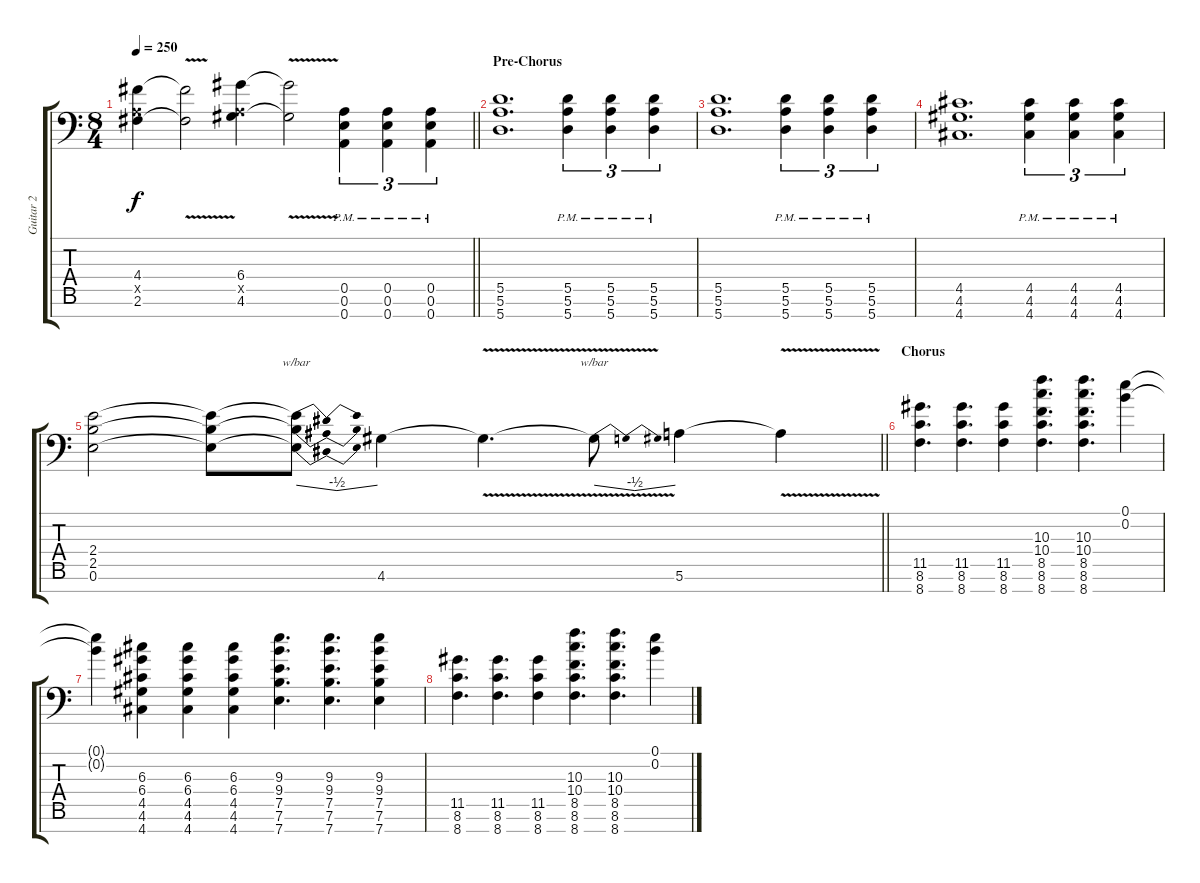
\track ("Guitar 2" "Guitar 2") {instrument distortionguitar}
\staff {score tabs}
\tuning (E4 B3 G3 D3 A2 E2 A1) {hide}
\ts (8 4)
\tempo 250
\clef f4
\barLineRight lightlight
\ks c
(4.4 0.5{x} 2.6).4{dy f} (4.4{v t} 2.6{v t}).2 (6.4 0.5{x} 4.6).4 (6.4{v t} 4.6{v t}).2 (0.5{pm} 0.6{pm} 0.7{pm}).4{tu (3 2)} (0.5{pm} 0.6{pm} 0.7{pm}).4{tu (3 2)} (0.5{pm} 0.6{pm} 0.7{pm}).4{tu (3 2)} |
\section ("" "Pre-Chorus")
(5.5 5.6 5.7).1{d} (5.5{pm} 5.6{pm} 5.7{pm}).4{tu (3 2)} (5.5{pm} 5.6{pm} 5.7{pm}).4{tu (3 2)} (5.5{pm} 5.6{pm} 5.7{pm}).4{tu (3 2)} |
(5.5 5.6 5.7).1{d} (5.5{pm} 5.6{pm} 5.7{pm}).4{tu (3 2)} (5.5{pm} 5.6{pm} 5.7{pm}).4{tu (3 2)} (5.5{pm} 5.6{pm} 5.7{pm}).4{tu (3 2)} |
(4.5 4.6 4.7).1{d} (4.5{pm} 4.6{pm} 4.7{pm}).4{tu (3 2)} (4.5{pm} 4.6{pm} 4.7{pm}).4{tu (3 2)} (4.5{pm} 4.6{pm} 4.7{pm}).4{tu (3 2)} |
\barLineRight lightlight
(2.4 2.5 0.6).2 (2.4{t} 2.5{t} 0.6{t}).8 (2.4{t} 2.5{t} 0.6{t}).8{tbe (dip default 0 0 30 -2 60 0)} 4.6.4 4.6{v t}.4{d} 4.6{t}.8{tbe (dip default 0 0 30 -2 60 0)} 5.6.4 5.6{v t}.4 |
\section ("" "Chorus")
(11.5 8.6 8.7).4{d} (11.5 8.6 8.7).4{d} (11.5 8.6 8.7).4 (10.3 10.4 8.5 8.6 8.7).4{d} (10.3 10.4 8.5 8.6 8.7).4{d} (0.1 0.2).4 |
(0.1{t} 0.2{t}).4 (6.3 6.4 4.5 4.6 4.7).4 (6.3 6.4 4.5 4.6 4.7).4 (6.3 6.4 4.5 4.6 4.7).4 (9.3 9.4 7.5 7.6 7.7).4{d} (9.3 9.4 7.5 7.6 7.7).4{d} (9.3 9.4 7.5 7.6 7.7).4 |
(11.5 8.6 8.7).4{d} (11.5 8.6 8.7).4{d} (11.5 8.6 8.7).4 (10.3 10.4 8.5 8.6 8.7).4{d} (10.3 10.4 8.5 8.6 8.7).4{d} (0.1 0.2).4
